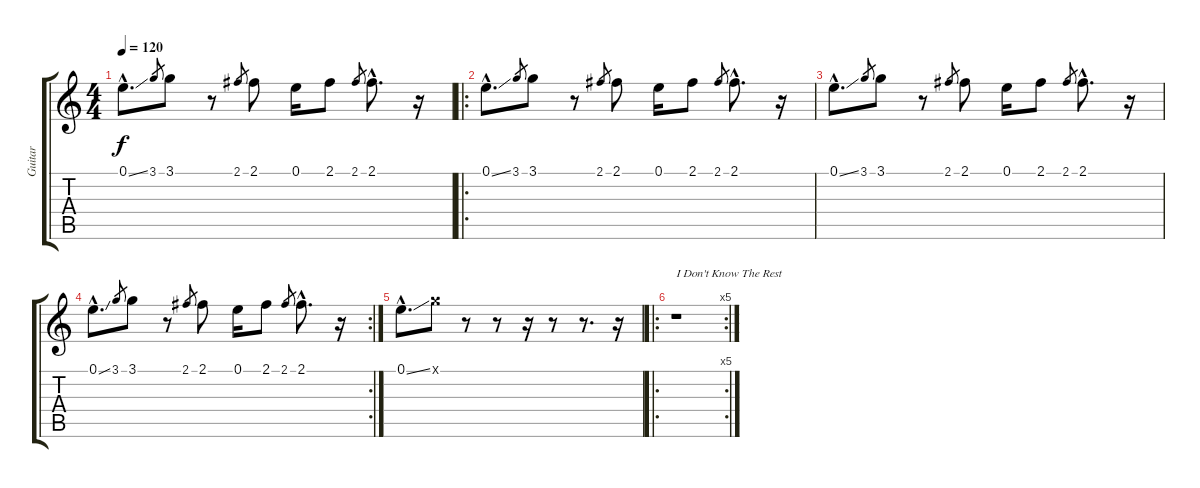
\track ("Guitar" "Guitar") {instrument overdrivenguitar}
\staff {score tabs}
\tuning (E4 B3 G3 D3 A2 E2) {hide}
\ts (4 4)
\tempo 120
\clef g2
\ks c
0.1{ss hac}.8{d dy f} 3.1.8{gr} 3.1.8 r.8 2.1.8{gr} 2.1.8 0.1.16 2.1.8 2.1.8{gr} 2.1{hac}.8{d} r.16 |
\ro
0.1{ss hac}.8{d} 3.1.8{gr} 3.1.8 r.8 2.1.8{gr} 2.1.8 0.1.16 2.1.8 2.1.8{gr} 2.1{hac}.8{d} r.16 |
0.1{ss hac}.8{d} 3.1.8{gr} 3.1.8 r.8 2.1.8{gr} 2.1.8 0.1.16 2.1.8 2.1.8{gr} 2.1{hac}.8{d} r.16 |
\rc 2
0.1{ss hac}.8{d} 3.1.8{gr} 3.1.8 r.8 2.1.8{gr} 2.1.8 0.1.16 2.1.8 2.1.8{gr} 2.1{hac}.8{d} r.16 |
0.1{ss hac}.8{d} 3.1{x}.8 r.8 r.8 r.16 r.8 r.8{d} r.16 |
\ro
\rc 5
r.1{txt "I Don't Know The Rest"}
